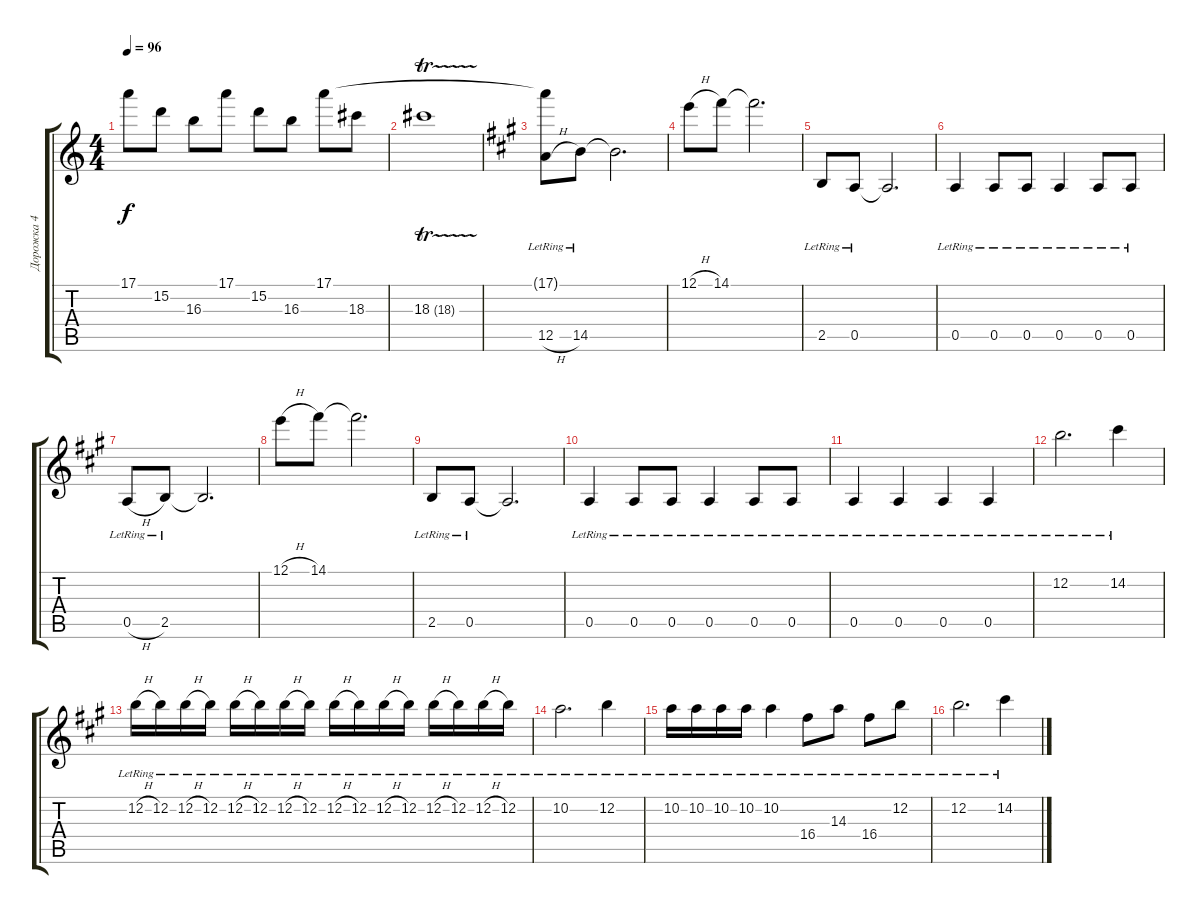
\track ("Дорожка 4" "Дорожка 4") {solo instrument acousticguitarsteel}
\staff {score tabs}
\tuning (E4 B3 G3 D3 A2 E2) {hide}
\ts (4 4)
\tempo 96
\clef g2
\ks c
17.1.8{dy f} 15.2.8 16.3.8 17.1.8 15.2.8 16.3.8 17.1.8 18.3.8 |
18.3{tr (18 16)}.1 |
\ks f#minor
(17.1{t} 12.5{h lr}).8 14.5{lr}.8 14.5{t}.2{d} |
12.1{h}.8 14.1.8 14.1{t}.2{d} |
2.5{lr}.8 0.5{lr}.8 0.5{t}.2{d} |
0.5{lr}.4 0.5{lr}.8 0.5{lr}.8 0.5{lr}.4 0.5{lr}.8 0.5{lr}.8 |
0.5{h lr}.8 2.5{lr}.8 2.5{t}.2{d} |
12.1{h}.8 14.1.8 14.1{t}.2{d} |
2.5{lr}.8 0.5{lr}.8 0.5{t}.2{d} |
0.5{lr}.4 0.5{lr}.8 0.5{lr}.8 0.5{lr}.4 0.5{lr}.8 0.5{lr}.8 |
0.5{lr}.4 0.5{lr}.4 0.5{lr}.4 0.5{lr}.4 |
12.2{lr}.2{d} 14.2{lr}.4 |
12.2{h lr}.16 12.2{lr}.16 12.2{h lr}.16 12.2{lr}.16 12.2{h lr}.16 12.2{lr}.16 12.2{h lr}.16 12.2{lr}.16 12.2{h lr}.16 12.2{lr}.16 12.2{h lr}.16 12.2{lr}.16 12.2{h lr}.16 12.2{lr}.16 12.2{h lr}.16 12.2{lr}.16 |
10.2{lr}.2{d} 12.2{lr}.4 |
10.2{lr}.16 10.2{lr}.16 10.2{lr}.16 10.2{lr}.16 10.2{lr}.4 16.4{lr}.8 14.3{lr}.8 16.4{lr}.8 12.2{lr}.8 |
12.2{lr}.2{d} 14.2{lr}.4
